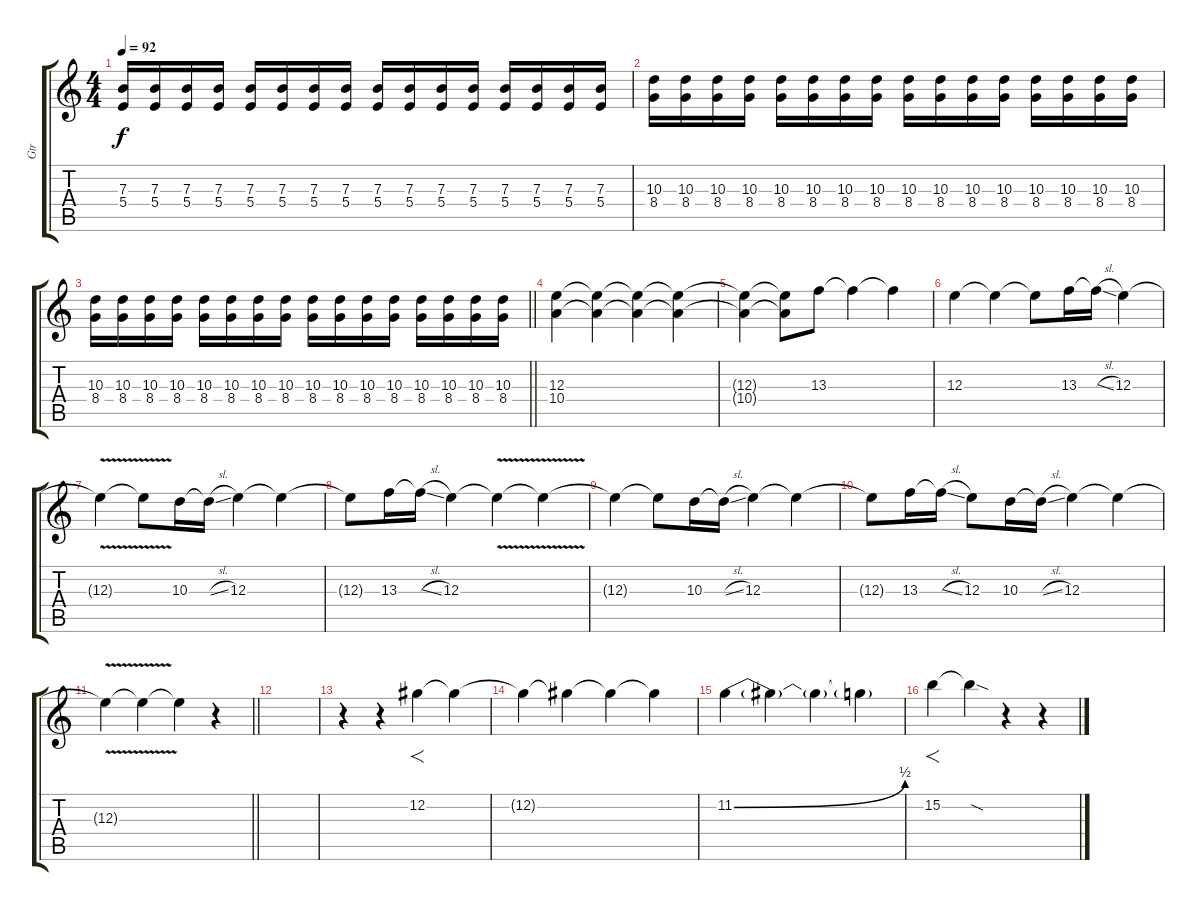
\track ("Gtr" "Gtr") {instrument distortionguitar}
\staff {score tabs}
\tuning (Db4 Ab3 E3 B2 Gb2 Db2) {hide}
\ts (4 4)
\tempo 92
\clef g2
\ks c
(7.3 5.4).16{dy f} (7.3 5.4).16 (7.3 5.4).16 (7.3 5.4).16 (7.3 5.4).16 (7.3 5.4).16 (7.3 5.4).16 (7.3 5.4).16 (7.3 5.4).16 (7.3 5.4).16 (7.3 5.4).16 (7.3 5.4).16 (7.3 5.4).16 (7.3 5.4).16 (7.3 5.4).16 (7.3 5.4).16 |
(10.3 8.4).16 (10.3 8.4).16 (10.3 8.4).16 (10.3 8.4).16 (10.3 8.4).16 (10.3 8.4).16 (10.3 8.4).16 (10.3 8.4).16 (10.3 8.4).16 (10.3 8.4).16 (10.3 8.4).16 (10.3 8.4).16 (10.3 8.4).16 (10.3 8.4).16 (10.3 8.4).16 (10.3 8.4).16 |
\barLineRight lightlight
(10.3 8.4).16 (10.3 8.4).16 (10.3 8.4).16 (10.3 8.4).16 (10.3 8.4).16 (10.3 8.4).16 (10.3 8.4).16 (10.3 8.4).16 (10.3 8.4).16 (10.3 8.4).16 (10.3 8.4).16 (10.3 8.4).16 (10.3 8.4).16 (10.3 8.4).16 (10.3 8.4).16 (10.3 8.4).16 |
\section ("" "")
(12.3 10.4).4 (12.3{t} 10.4{t}).4 (12.3{t} 10.4{t}).4 (12.3{t} 10.4{t}).4 |
(12.3{t} 10.4{t}).4 (12.3{t} 10.4{t}).8 13.3.8 13.3{t}.4 13.3{t}.4 |
12.3.4 12.3{t}.4 12.3{t}.8 13.3.16 13.3{sl t}.16 12.3.4 |
12.3{v t}.4 12.3{t}.8 10.3.16 10.3{sl t}.16 12.3.4 12.3{t}.4 |
12.3{t}.8 13.3.16 13.3{sl t}.16 12.3.4 12.3{v t}.4 12.3{t}.4 |
12.3{t}.4 12.3{t}.8 10.3.16 10.3{sl t}.16 12.3.4 12.3{t}.4 |
12.3{t}.8 13.3.16 13.3{sl t}.16 12.3.8 10.3.16 10.3{sl t}.16 12.3.4 12.3{t}.4 |
\barLineRight lightlight
12.3{v t}.4 12.3{t}.4 12.3{t}.4 r.4 |
\section ("" "")
|
r.4 r.4 12.2.4{f} 12.2{t}.4 |
12.2{t}.4 12.2{t}.4 12.2{t}.4 12.2{t}.4 |
11.2{be (bend 0 0 60 2)}.4 11.2{t}.4 11.2{t}.4 11.2{t}.4 |
15.2.4{f} 15.2{sod t}.4 r.4 r.4
